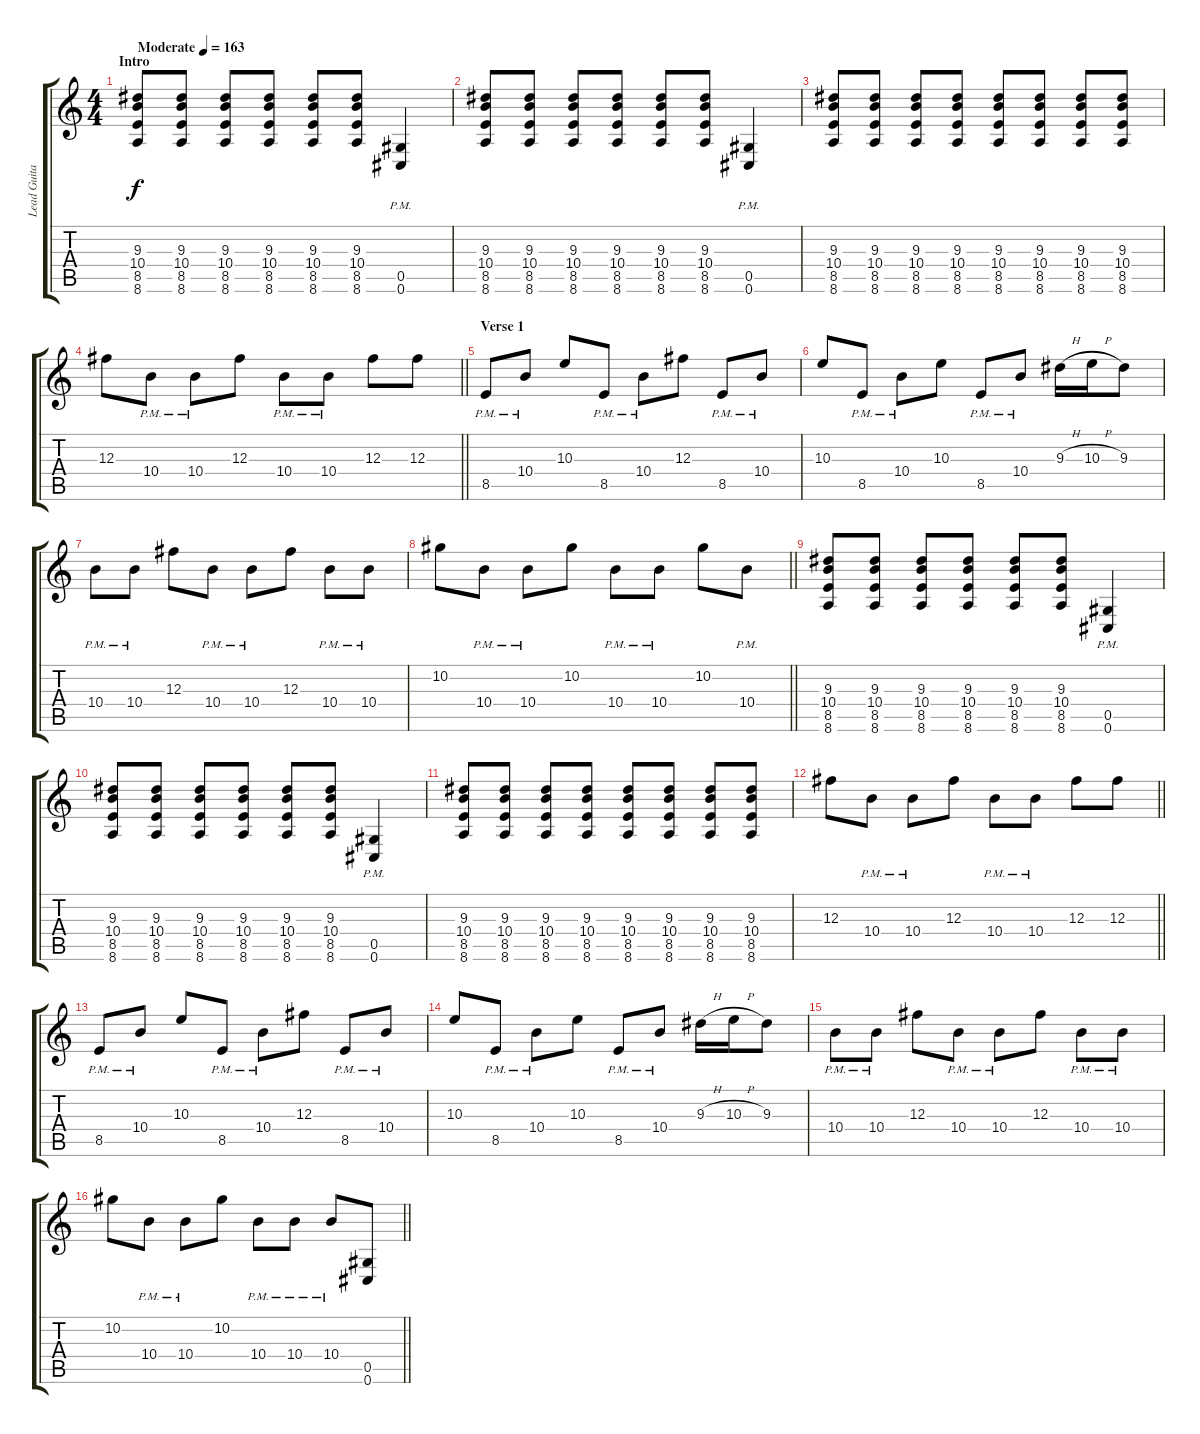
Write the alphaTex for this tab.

\track ("Lead Guitar" "Lead Guita") {instrument overdrivenguitar}
\staff {score tabs}
\tuning (Eb4 Bb3 Gb3 Db3 Ab2 Db2) {hide}
\ts (4 4)
\section ("" "Intro")
\tempo (163 "Moderate")
\clef g2
\ks c
(9.3 10.4 8.5 8.6).8{dy f instrument overdrivenguitar} (9.3 10.4 8.5 8.6).8 (9.3 10.4 8.5 8.6).8 (9.3 10.4 8.5 8.6).8 (9.3 10.4 8.5 8.6).8 (9.3 10.4 8.5 8.6).8 (0.5{pm} 0.6{pm}).4 |
(9.3 10.4 8.5 8.6).8 (9.3 10.4 8.5 8.6).8 (9.3 10.4 8.5 8.6).8 (9.3 10.4 8.5 8.6).8 (9.3 10.4 8.5 8.6).8 (9.3 10.4 8.5 8.6).8 (0.5{pm} 0.6{pm}).4 |
(9.3 10.4 8.5 8.6).8 (9.3 10.4 8.5 8.6).8 (9.3 10.4 8.5 8.6).8 (9.3 10.4 8.5 8.6).8 (9.3 10.4 8.5 8.6).8 (9.3 10.4 8.5 8.6).8 (9.3 10.4 8.5 8.6).8 (9.3 10.4 8.5 8.6).8 |
\barLineRight lightlight
12.3.8 10.4{pm}.8 10.4{pm}.8 12.3.8 10.4{pm}.8 10.4{pm}.8 12.3.8 12.3.8 |
\section ("" "Verse 1")
8.5{pm}.8 10.4{pm}.8 10.3.8 8.5{pm}.8 10.4{pm}.8 12.3.8 8.5{pm}.8 10.4{pm}.8 |
10.3.8 8.5{pm}.8 10.4{pm}.8 10.3.8 8.5{pm}.8 10.4{pm}.8 9.3{h}.16 10.3{h}.16 9.3.8 |
10.4{pm}.8 10.4{pm}.8 12.3.8 10.4{pm}.8 10.4{pm}.8 12.3.8 10.4{pm}.8 10.4{pm}.8 |
\barLineRight lightlight
10.2.8 10.4{pm}.8 10.4{pm}.8 10.2.8 10.4{pm}.8 10.4{pm}.8 10.2.8 10.4{pm}.8 |
\section ("" "")
(9.3 10.4 8.5 8.6).8 (9.3 10.4 8.5 8.6).8 (9.3 10.4 8.5 8.6).8 (9.3 10.4 8.5 8.6).8 (9.3 10.4 8.5 8.6).8 (9.3 10.4 8.5 8.6).8 (0.5{pm} 0.6{pm}).4 |
(9.3 10.4 8.5 8.6).8 (9.3 10.4 8.5 8.6).8 (9.3 10.4 8.5 8.6).8 (9.3 10.4 8.5 8.6).8 (9.3 10.4 8.5 8.6).8 (9.3 10.4 8.5 8.6).8 (0.5{pm} 0.6{pm}).4 |
(9.3 10.4 8.5 8.6).8 (9.3 10.4 8.5 8.6).8 (9.3 10.4 8.5 8.6).8 (9.3 10.4 8.5 8.6).8 (9.3 10.4 8.5 8.6).8 (9.3 10.4 8.5 8.6).8 (9.3 10.4 8.5 8.6).8 (9.3 10.4 8.5 8.6).8 |
\barLineRight lightlight
12.3.8 10.4{pm}.8 10.4{pm}.8 12.3.8 10.4{pm}.8 10.4{pm}.8 12.3.8 12.3.8 |
8.5{pm}.8 10.4{pm}.8 10.3.8 8.5{pm}.8 10.4{pm}.8 12.3.8 8.5{pm}.8 10.4{pm}.8 |
10.3.8 8.5{pm}.8 10.4{pm}.8 10.3.8 8.5{pm}.8 10.4{pm}.8 9.3{h}.16 10.3{h}.16 9.3.8 |
10.4{pm}.8 10.4{pm}.8 12.3.8 10.4{pm}.8 10.4{pm}.8 12.3.8 10.4{pm}.8 10.4{pm}.8 |
\barLineRight lightlight
10.2.8 10.4{pm}.8 10.4{pm}.8 10.2.8 10.4{pm}.8 10.4{pm}.8 10.4{pm}.8 (0.5 0.6).8
